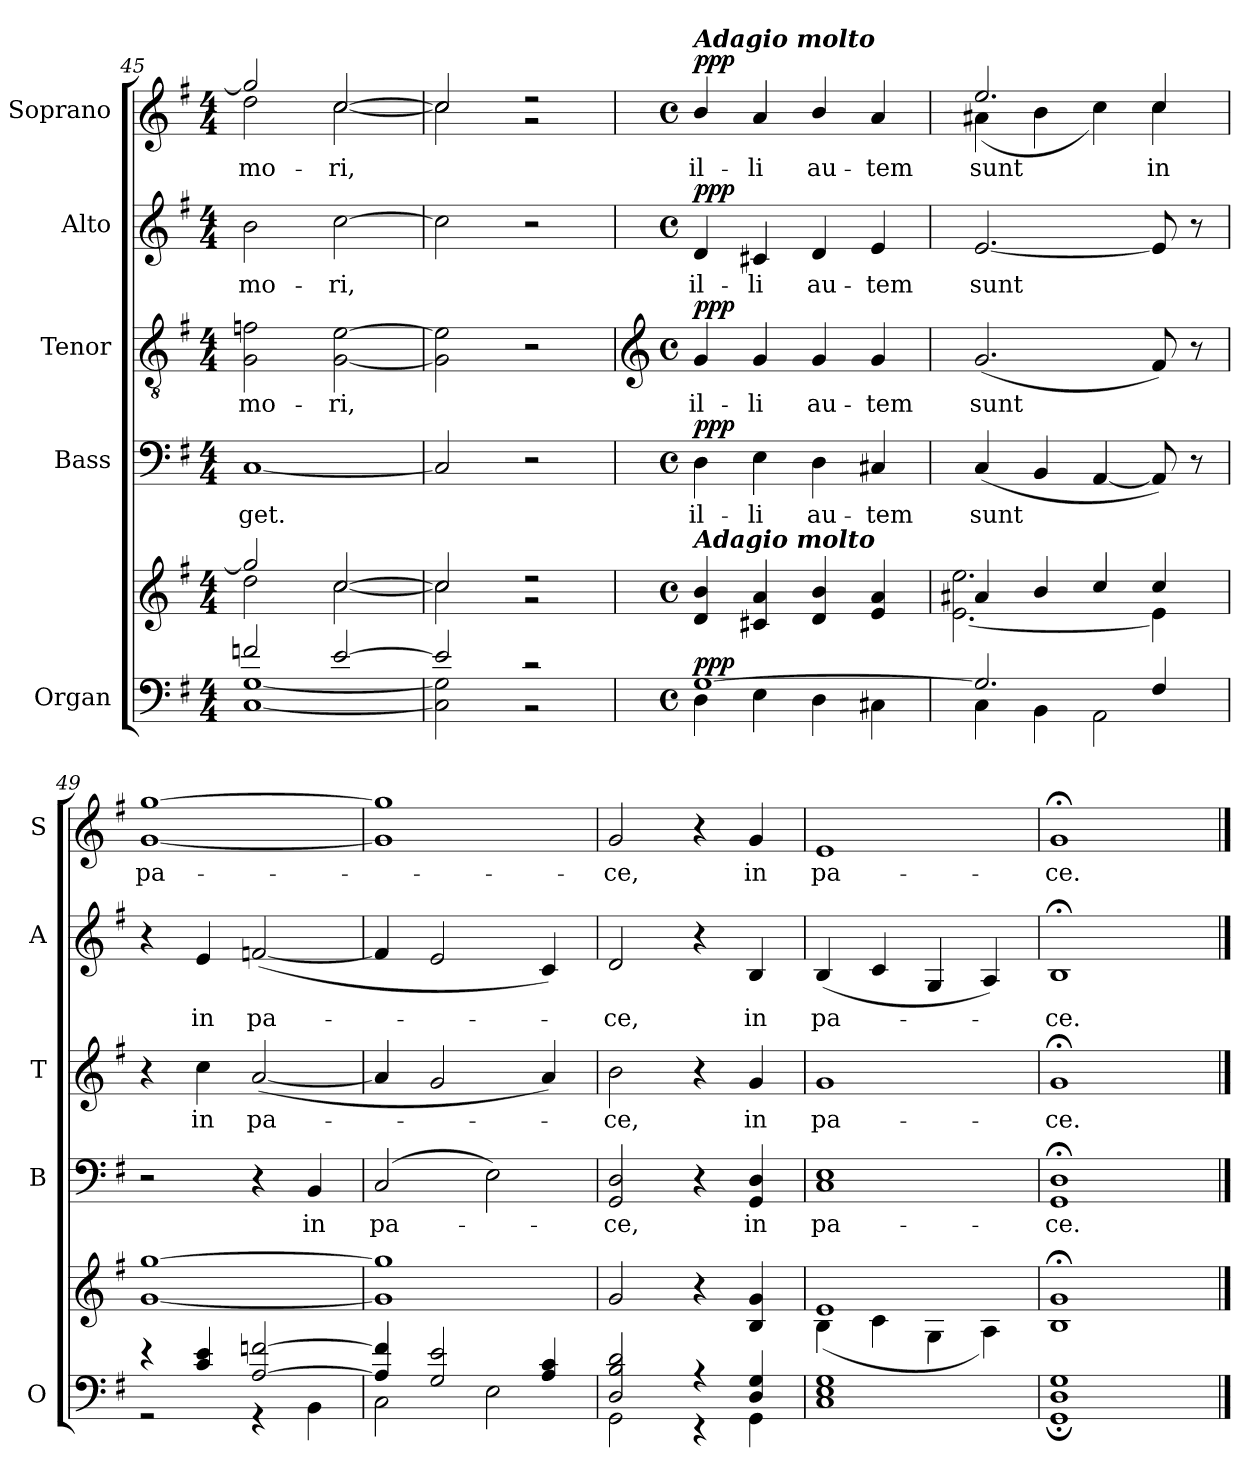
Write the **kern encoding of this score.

**kern	**kern	**dynam	**kern	**text	**dynam	**kern	**text	**dynam	**kern	**text	**dynam	**kern	**text	**dynam
*part5	*part5	*part5	*part4	*part4	*part4	*part3	*part3	*part3	*part2	*part2	*part2	*part1	*part1	*part1
*staff6	*staff5	*staff5/6	*staff4	*staff4	*staff4	*staff3	*staff3	*staff3	*staff2	*staff2	*staff2	*staff1	*staff1	*staff1
*I"Organ	*	*	*I"Bass	*	*	*I"Tenor	*	*	*I"Alto	*	*	*I"Soprano	*	*
*I'O	*	*	*I'B	*	*	*I'T	*	*	*I'A	*	*	*I'S	*	*
!!LO:PB:g=z
*clefF4	*clefG2	*	*clefF4	*	*	*clefGv2	*	*	*clefG2	*	*	*clefG2	*	*
*k[f#]	*k[f#]	*	*k[f#]	*	*	*k[f#]	*	*	*k[f#]	*	*	*k[f#]	*	*
*G:	*G:	*	*G:	*	*	*G:	*	*	*G:	*	*	*G:	*	*
*M4/4	*M4/4	*	*M4/4	*	*	*M4/4	*	*	*M4/4	*	*	*M4/4	*	*
=45	=45	=45	=45	=45	=45	=45	=45	=45	=45	=45	=45	=45	=45	=45
*^	*^	*	*	*	*	*	*	*	*	*	*	*	*	*
*	*^	*	*^	*	*	*	*	*	*	*	*	*	*	*	*	*
!	!	!	!	!	!	!	!	!LO:LY:b	!	!	!LO:LY:b	!	!	!LO:LY:b	!	!	!LO:LY:b	!
*	*	*	*	*	*	*	*	*	*	*^	*	*	*	*	*	*^	*	*
2fn/	[1C [1G	2ryy	2gg/]	2dd\	2ryy	.	[1C	get.	.	2G\ 2fn\	2ryy	mo-	.	2b\	mo-	.	2gg/]	2dd\	mo-	.
!	!	!	!	!	!	!	!	!	!	!	!	!LO:LY:b	!	!	!LO:LY:b	!	!	!	!LO:LY:b	!
!	!	!	!	!	!	!	!	!	!	!	!	!	!	!	!	!	!	!	!LO:LY:b	!
[2e/	.	2ryy	[2cc/	[2cc\	2ryy	.	.	.	.	[2G\ [2e\	2ryy	-ri,	.	[2cc\	-ri,	.	[2cc/	[2cc\	-ri,	.
=46	=46	=46	=46	=46	=46	=46	=46	=46	=46	=46	=46	=46	=46	=46	=46	=46	=46	=46	=46	=46
2e/]	2C\] 2G\]	2ryy	2cc/]	2cc\]	2ryy	.	2C/]	.	.	2G\] 2e\]	2ryy	.	.	2cc\]	.	.	2cc/]	2cc\]	.	.
2r	2r	2ryy	2r	2r	2ryy	.	2r	.	.	2r	2ryy	.	.	2r	.	.	2r	2r	.	.
*v	*v	*v	*	*	*	*	*	*	*	*v	*v	*	*	*	*	*	*	*	*	*
*	*v	*v	*v	*	*	*	*	*	*	*	*	*	*	*	*	*	*
!!LO:LB:g=z	!!
=47	=47	=47	=47	=47	=47	=47	=47	=47	=47	=47	=47	=47	=47	=47	=47
*	*	*	*	*	*	*clefG2	*	*	*	*	*	*	*	*	*
*M4/4	*M4/4	*	*M4/4	*	*	*M4/4	*	*	*M4/4	*	*	*M4/4	*	*	*
*met(c)	*met(c)	*	*met(c)	*	*	*met(c)	*	*	*met(c)	*	*	*met(c)	*	*	*
*^	*^	*	*	*	*	*^	*	*	*	*	*	*	*	*	*
*	*^	*	*^	*	*	*	*	*	*	*	*	*	*	*	*	*	*	*
!	!	!	!	!	!	!	!	!	!	!	!	!	!	!	!	!	!LO:TX:a:Bi:t=Adagio molto	!	!	!
!	!	!	!LO:TX:a:Bi:t=Adagio molto	!	!	!	!	!	!	!	!	!	!	!	!	!	!	!	!	!
!	!	!	!	!	!	!LO:DY:a=2	!	!LO:LY:b	!LO:DY:a	!	!	!LO:LY:b	!LO:DY:a	!	!LO:LY:b	!LO:DY:a	!	!	!LO:LY:b	!LO:DY:a
*	*v	*v	*	*	*	*	*	*	*	*v	*v	*	*	*	*	*	*	*	*	*
*	*	*	*v	*v	*	*	*	*	*	*	*	*	*	*	*	*	*	*
[1G	4D\	4d/ 4b/	2ryy	ppp	4D\	il-	ppp	4g/	il-	ppp	4d/	il-	ppp	4b/	2ryy	il-	ppp
!	!	!	!	!	!	!LO:LY:b	!	!	!LO:LY:b	!	!	!LO:LY:b	!	!	!	!LO:LY:b	!
.	4E\	4c#X/ 4a/	.	.	4E\	-li	.	4g/	-li	.	4c#X/	-li	.	4a/	.	-li	.
!	!	!	!	!	!	!LO:LY:b	!	!	!LO:LY:b	!	!	!LO:LY:b	!	!	!	!LO:LY:b	!
.	4D\	4d/ 4b/	2ryy	.	4D\	au-	.	4g/	au-	.	4d/	au-	.	4b/	2ryy	au-	.
!	!	!	!	!	!	!LO:LY:b	!	!	!LO:LY:b	!	!	!LO:LY:b	!	!	!	!LO:LY:b	!
.	4C#X\	4e/ 4a/	.	.	4C#X/	-tem	.	4g/	-tem	.	4e/	-tem	.	4a/	.	-tem	.
=48	=48	=48	=48	=48	=48	=48	=48	=48	=48	=48	=48	=48	=48	=48	=48	=48	=48
!	!	!	!	!	!	!LO:LY:b	!	!	!LO:LY:b	!	!	!LO:LY:b	!	!	!	!LO:LY:b	!
2.G/]	4C\	4a#X/	[2.e\ 2.ee\	.	(4C/	sunt	.	(2.g/	sunt	.	[2.e/	sunt	.	2.ee/	(4a#X\	sunt	.
.	4BB\	4b/	.	.	4BB/	.	.	.	.	.	.	.	.	.	4b\	.	.
.	2AA\	4cc/	.	.	[4AA/	.	.	.	.	.	.	.	.	.	4cc\)	.	.
!	!	!	!	!	!	!	!	!	!	!	!	!	!	!	!	!LO:LY:b	!
4F#/	.	4cc/	4e\]	.	8AA/])	.	.	8f#/)	.	.	8e/]	.	.	4cc/	4cc\	in	.
.	.	.	.	.	8r	.	.	8r	.	.	8r	.	.	.	.	.	.
=49	=49	=49	=49	=49	=49	=49	=49	=49	=49	=49	=49	=49	=49	=49	=49	=49	=49
!	!	!	!	!	!	!	!	!	!	!	!	!	!	!	!	!LO:LY:b	!
4r	2r	[1gg	[1g	.	2r	.	.	4r	.	.	4r	.	.	[1gg	[1g	pa-	.
!	!	!	!	!	!	!	!	!	!LO:LY:b	!	!	!LO:LY:b	!	!	!	!	!
4c/ 4e/	.	.	.	.	.	.	.	4cc\	in	.	4e/	in	.	.	.	.	.
!	!	!	!	!	!	!	!	!	!LO:LY:b	!	!	!LO:LY:b	!	!	!	!	!
[2A/ [2fn/	4r	.	.	.	4r	.	.	([2a/	pa-	.	([2fn/	pa-	.	.	.	.	.
!	!	!	!	!	!	!LO:LY:b	!	!	!	!	!	!	!	!	!	!	!
.	4BB\	.	.	.	4BB/	in	.	.	.	.	.	.	.	.	.	.	.
=50	=50	=50	=50	=50	=50	=50	=50	=50	=50	=50	=50	=50	=50	=50	=50	=50	=50
!	!	!	!	!	!	!LO:LY:b	!	!	!	!	!	!	!	!	!	!	!
4A/] 4f/]	2C\	1gg]	1g]	.	(>2C/	pa-	.	4a/]	.	.	4f/]	.	.	1gg]	1g]	.	.
2G/ 2e/	.	.	.	.	.	.	.	2g/	.	.	2e/	.	.	.	.	.	.
.	2E\	.	.	.	2E\)	.	.	.	.	.	.	.	.	.	.	.	.
4A/ 4c/	.	.	.	.	.	.	.	4a/)	.	.	4c/)	.	.	.	.	.	.
=51	=51	=51	=51	=51	=51	=51	=51	=51	=51	=51	=51	=51	=51	=51	=51	=51	=51
!	!	!	!	!	!	!LO:LY:b	!	!	!LO:LY:b	!	!	!LO:LY:b	!	!	!	!LO:LY:b	!
2D/ 2B/ 2d/	2GG\	2g/	2ryy	.	2GG/ 2D/	ce,	.	2b\	ce,	.	2d/	ce,	.	2g/	2ryy	ce,	.
4r	4r	4r	2ryy	.	4r	.	.	4r	.	.	4r	.	.	4r	2ryy	.	.
!	!	!	!	!	!	!LO:LY:b	!	!	!LO:LY:b	!	!	!LO:LY:b	!	!	!	!LO:LY:b	!
4D/ 4G/	4GG\	4B/ 4g/	.	.	4GG/ 4D/	in	.	4g/	in	.	4B/	in	.	4g/	.	in	.
=52	=52	=52	=52	=52	=52	=52	=52	=52	=52	=52	=52	=52	=52	=52	=52	=52	=52
!	!	!	!	!	!	!LO:LY:b	!	!	!LO:LY:b	!	!	!LO:LY:b	!	!	!	!LO:LY:b	!
1G	1C 1E	1e	(4B\	.	1C 1E	pa-	.	1g	pa-	.	(4B/	pa-	.	1e	2ryy	pa-	.
.	.	.	4c\	.	.	.	.	.	.	.	4c/	.	.	.	.	.	.
.	.	.	4G\	.	.	.	.	.	.	.	4G/	.	.	.	2ryy	.	.
.	.	.	4A\)	.	.	.	.	.	.	.	4A/)	.	.	.	.	.	.
=53	=53	=53	=53	=53	=53	=53	=53	=53	=53	=53	=53	=53	=53	=53	=53	=53	=53
!	!	!	!	!	!	!LO:LY:b	!	!	!LO:LY:b	!	!	!LO:LY:b	!	!	!	!LO:LY:b	!
1D 1G	1GG;	1g;<	1B	.	1GG;< 1D;<	-ce.	.	1g;<	-ce.	.	1B;<	ce.	.	1g;<	2ryy	-ce.	.
.	.	.	.	.	.	.	.	.	.	.	.	.	.	.	2ryy	.	.
*v	*v	*	*	*	*	*	*	*	*	*	*	*	*	*v	*v	*	*
*	*v	*v	*	*	*	*	*	*	*	*	*	*	*	*	*
==	==	==	==	==	==	==	==	==	==	==	==	==	==	==
*-	*-	*-	*-	*-	*-	*-	*-	*-	*-	*-	*-	*-	*-	*-
